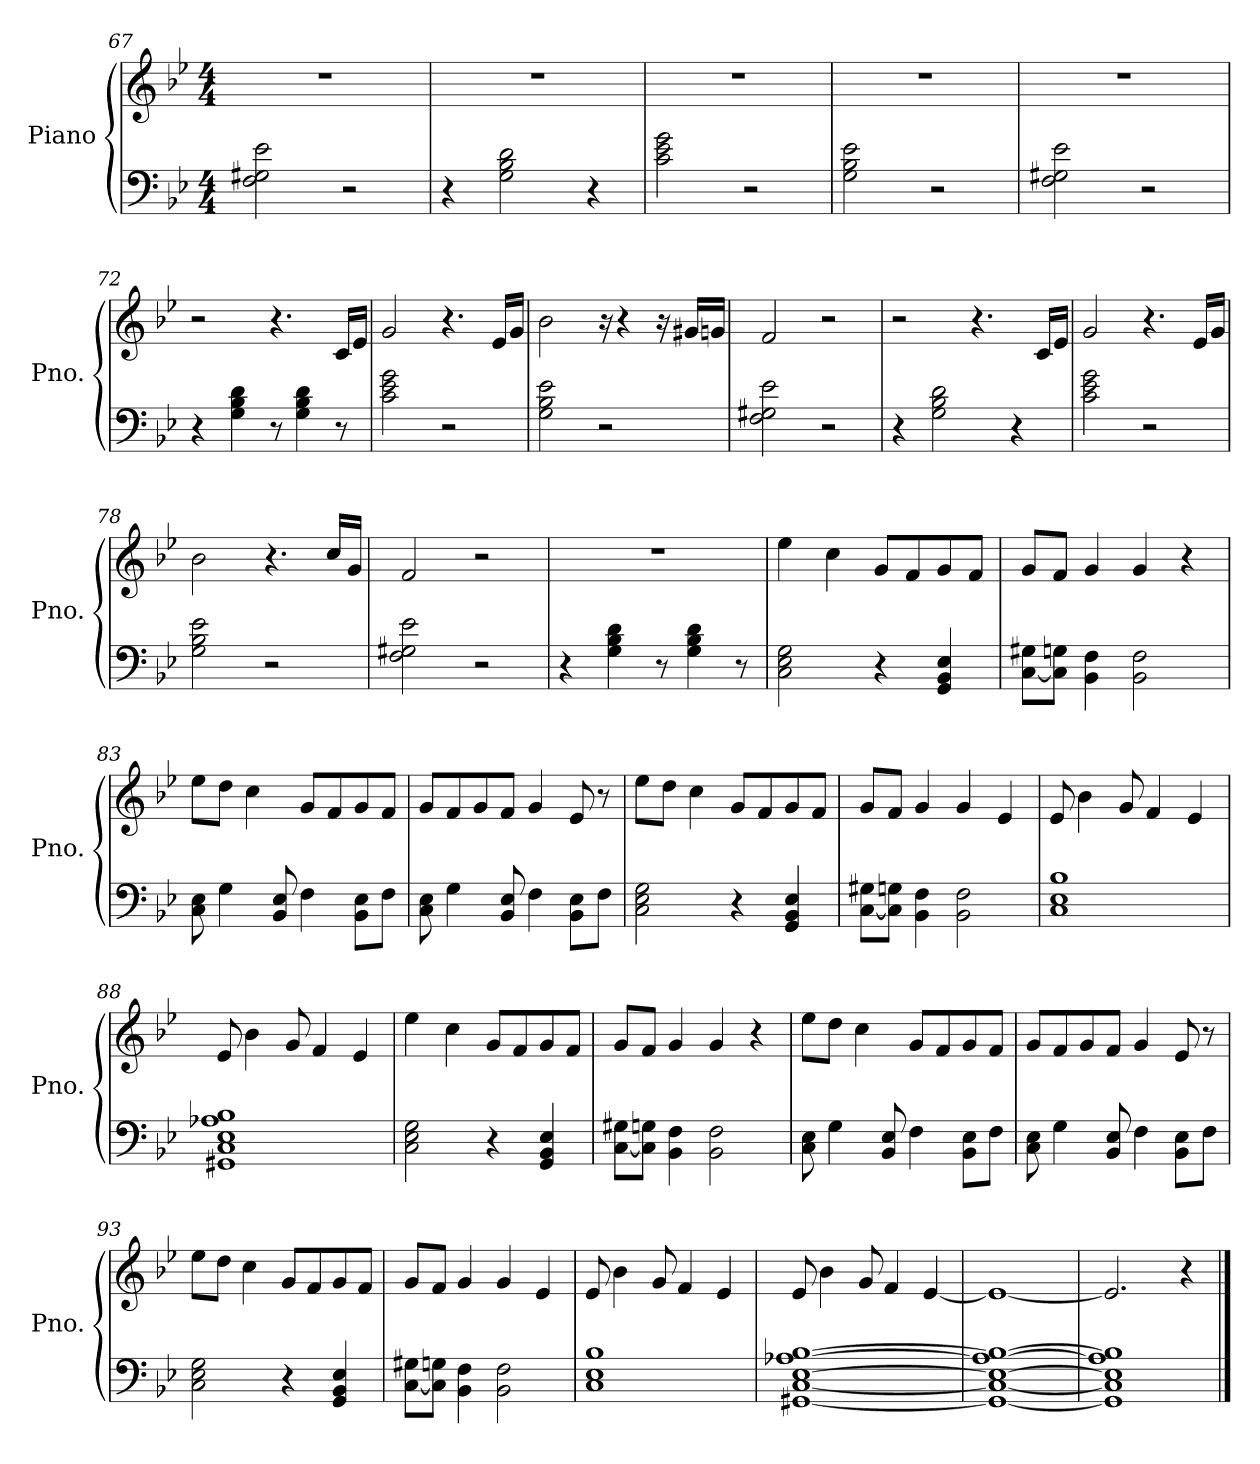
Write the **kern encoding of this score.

**kern	**kern
*part1	*part1
*staff2	*staff1
*I"Piano	*
*I'Pno.	*
*clefF4	*clefG2
*k[b-e-]	*k[b-e-]
*M4/4	*M4/4
=67	=67
2F\ 2G#X\ 2e-\	1r
2r	.
=68	=68
4r	1r
2G\ 2B-\ 2d\	.
4r	.
!!LO:PB:g=z
=69	=69
2c\ 2e-\ 2g\	1r
2r	.
=70	=70
2G\ 2B-\ 2e-\	1r
2r	.
=71	=71
2F\ 2G#X\ 2e-\	1r
2r	.
=72	=72
4r	2r
4G\ 4B-\ 4d\	.
8r	4.r
4G\ 4B-\ 4d\	.
8r	16c/LL
.	16e-/JJ
=73	=73
2c\ 2e-\ 2g\	2g/
2r	4.r
.	16e-/LL
.	16g/JJ
=74	=74
2G\ 2B-\ 2e-\	2b-\
2r	16r
.	4r
.	16r
.	16g#X/LL
.	16gn/JJ
=75	=75
2F\ 2G#X\ 2e-\	2f/
2r	2r
=76	=76
4r	2r
2G\ 2B-\ 2d\	.
.	4.r
4r	.
.	16c/LL
.	16e-/JJ
=77	=77
2c\ 2e-\ 2g\	2g/
2r	4.r
.	16e-/LL
.	16g/JJ
!!LO:LB:g=z
=78	=78
2G\ 2B-\ 2e-\	2b-\
2r	4.r
.	16cc/LL
.	16g/JJ
=79	=79
2F\ 2G#X\ 2e-\	2f/
2r	2r
=80	=80
4r	1r
4G\ 4B-\ 4d\	.
8r	.
4G\ 4B-\ 4d\	.
8r	.
=81	=81
2C\ 2E-\ 2G\	4ee-\
.	4cc\
4r	8g/L
.	8f/
4GG/ 4BB-/ 4E-/	8g/
.	8f/J
=82	=82
[8C\ 8G#X\L	8g/L
8C\] 8Gn\J	8f/J
4BB-\ 4F\	4g/
2BB-\ 2F\	4g/
.	4r
=83	=83
8C\ 8E-\	8ee-\L
4G\	8dd\J
.	4cc\
8BB-/ 8E-/	.
4F\	8g/L
.	8f/
8BB-\ 8E-\L	8g/
8F\J	8f/J
=84	=84
8C\ 8E-\	8g/L
4G\	8f/
.	8g/
8BB-/ 8E-/	8f/J
4F\	4g/
8BB-\ 8E-\L	8e-/
8F\J	8r
!!LO:LB:g=z
=85	=85
2C\ 2E-\ 2G\	8ee-\L
.	8dd\J
.	4cc\
4r	8g/L
.	8f/
4GG/ 4BB-/ 4E-/	8g/
.	8f/J
=86	=86
[8C\ 8G#X\L	8g/L
8C\] 8Gn\J	8f/J
4BB-\ 4F\	4g/
2BB-\ 2F\	4g/
.	4e-/
=87	=87
1C 1E- 1B-	8e-/
.	4b-\
.	8g/
.	4f/
.	4e-/
=88	=88
1GG#X 1C 1E- 1A-X 1B-	8e-/
.	4b-\
.	8g/
.	4f/
.	4e-/
=89	=89
2C\ 2E-\ 2G\	4ee-\
.	4cc\
4r	8g/L
.	8f/
4GG/ 4BB-/ 4E-/	8g/
.	8f/J
=90	=90
[8C\ 8G#X\L	8g/L
8C\] 8Gn\J	8f/J
4BB-\ 4F\	4g/
2BB-\ 2F\	4g/
.	4r
!!LO:LB:g=z
=91	=91
8C\ 8E-\	8ee-\L
4G\	8dd\J
.	4cc\
8BB-/ 8E-/	.
4F\	8g/L
.	8f/
8BB-\ 8E-\L	8g/
8F\J	8f/J
=92	=92
8C\ 8E-\	8g/L
4G\	8f/
.	8g/
8BB-/ 8E-/	8f/J
4F\	4g/
8BB-\ 8E-\L	8e-/
8F\J	8r
=93	=93
2C\ 2E-\ 2G\	8ee-\L
.	8dd\J
.	4cc\
4r	8g/L
.	8f/
4GG/ 4BB-/ 4E-/	8g/
.	8f/J
=94	=94
[8C\ 8G#X\L	8g/L
8C\] 8Gn\J	8f/J
4BB-\ 4F\	4g/
2BB-\ 2F\	4g/
.	4e-/
=95	=95
1C 1E- 1B-	8e-/
.	4b-\
.	8g/
.	4f/
.	4e-/
=96	=96
[1GG#X [1C [1E- [1A-X [1B-	8e-/
.	4b-\
.	8g/
.	4f/
.	[4e-/
!!LO:LB:g=z
=97	=97
1GG#_ 1C_ 1E-_ 1A-_ 1B-_	1e-_
=98	=98
1GG#] 1C] 1E-] 1A-] 1B-]	2.e-/]
.	4r
==	==
*-	*-
